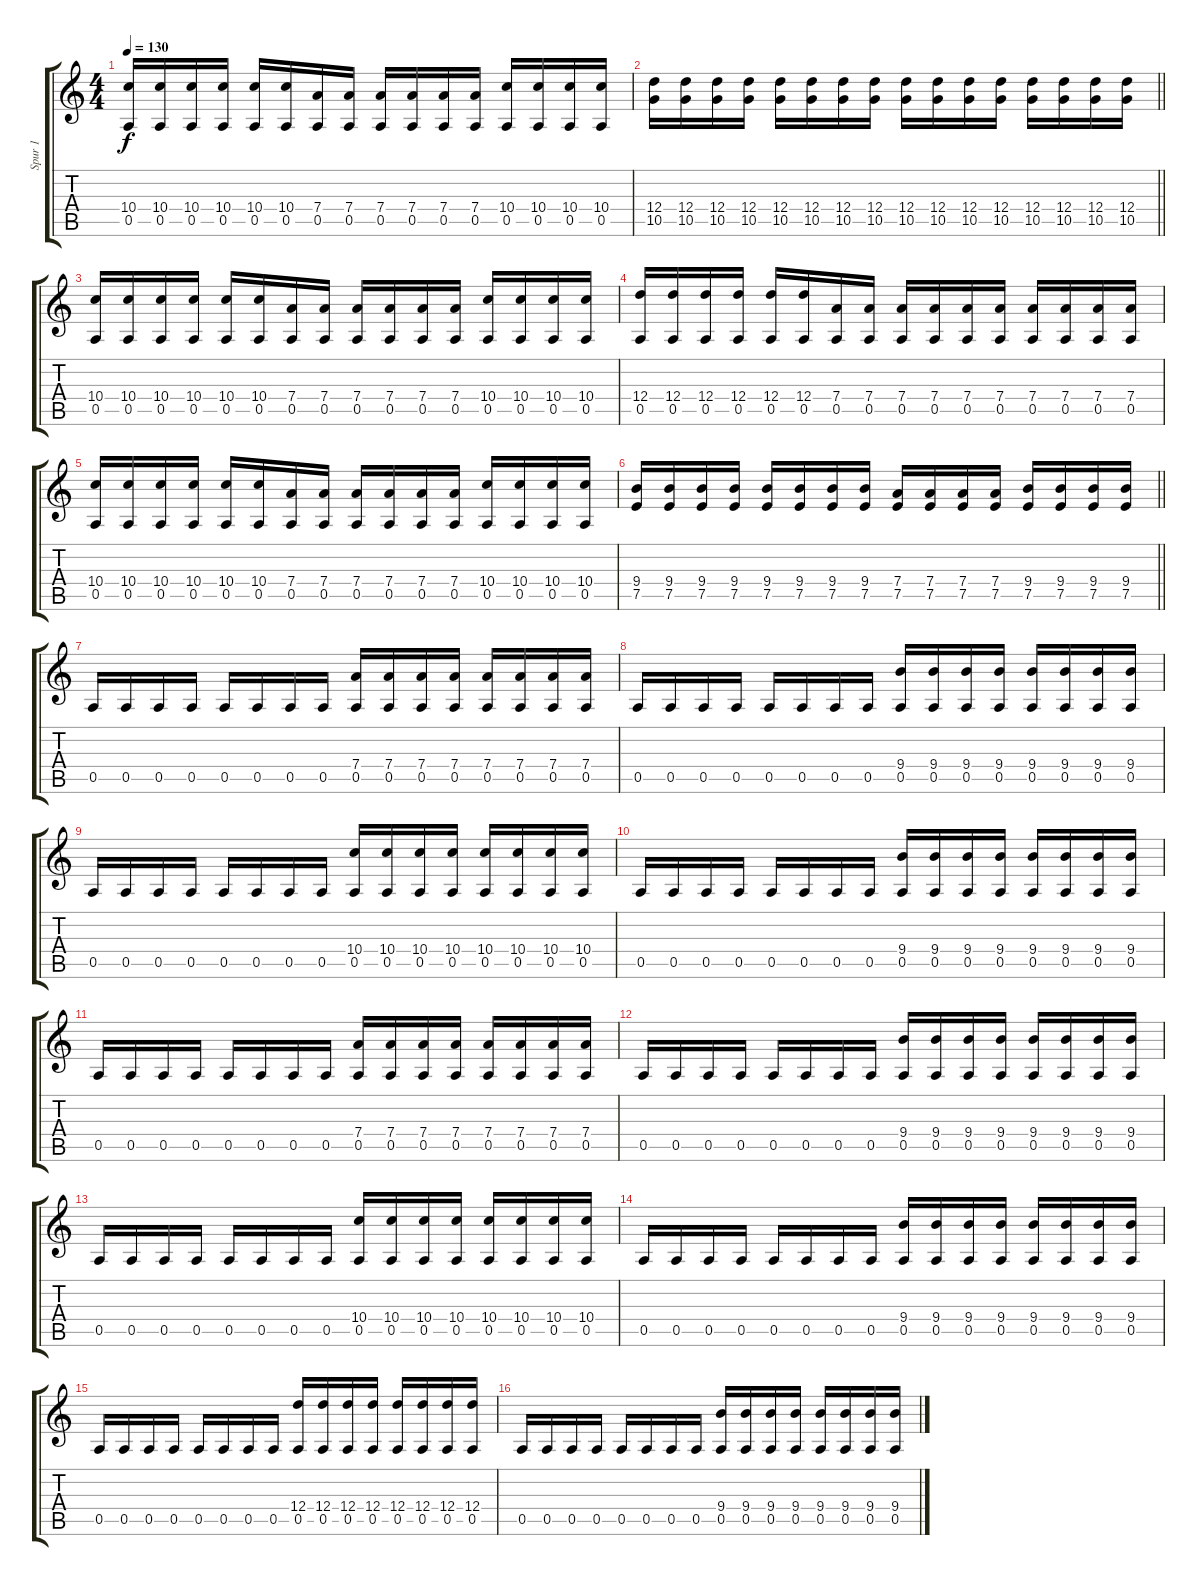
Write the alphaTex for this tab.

\track ("Spur 1" "Spur 1") {instrument distortionguitar}
\staff {score tabs}
\tuning (E4 B3 G3 D3 A2 E2) {hide}
\ts (4 4)
\tempo 130
\clef g2
\ks c
(10.4 0.5).16{dy f} (10.4 0.5).16 (10.4 0.5).16 (10.4 0.5).16 (10.4 0.5).16 (10.4 0.5).16 (7.4 0.5).16 (7.4 0.5).16 (7.4 0.5).16 (7.4 0.5).16 (7.4 0.5).16 (7.4 0.5).16 (10.4 0.5).16 (10.4 0.5).16 (10.4 0.5).16 (10.4 0.5).16 |
\barLineRight lightlight
(12.4 10.5).16 (12.4 10.5).16 (12.4 10.5).16 (12.4 10.5).16 (12.4 10.5).16 (12.4 10.5).16 (12.4 10.5).16 (12.4 10.5).16 (12.4 10.5).16 (12.4 10.5).16 (12.4 10.5).16 (12.4 10.5).16 (12.4 10.5).16 (12.4 10.5).16 (12.4 10.5).16 (12.4 10.5).16 |
(10.4 0.5).16 (10.4 0.5).16 (10.4 0.5).16 (10.4 0.5).16 (10.4 0.5).16 (10.4 0.5).16 (7.4 0.5).16 (7.4 0.5).16 (7.4 0.5).16 (7.4 0.5).16 (7.4 0.5).16 (7.4 0.5).16 (10.4 0.5).16 (10.4 0.5).16 (10.4 0.5).16 (10.4 0.5).16 |
(12.4 0.5).16 (12.4 0.5).16 (12.4 0.5).16 (12.4 0.5).16 (12.4 0.5).16 (12.4 0.5).16 (7.4 0.5).16 (7.4 0.5).16 (7.4 0.5).16 (7.4 0.5).16 (7.4 0.5).16 (7.4 0.5).16 (7.4 0.5).16 (7.4 0.5).16 (7.4 0.5).16 (7.4 0.5).16 |
(10.4 0.5).16 (10.4 0.5).16 (10.4 0.5).16 (10.4 0.5).16 (10.4 0.5).16 (10.4 0.5).16 (7.4 0.5).16 (7.4 0.5).16 (7.4 0.5).16 (7.4 0.5).16 (7.4 0.5).16 (7.4 0.5).16 (10.4 0.5).16 (10.4 0.5).16 (10.4 0.5).16 (10.4 0.5).16 |
\barLineRight lightlight
(9.4 7.5).16 (9.4 7.5).16 (9.4 7.5).16 (9.4 7.5).16 (9.4 7.5).16 (9.4 7.5).16 (9.4 7.5).16 (9.4 7.5).16 (7.4 7.5).16 (7.4 7.5).16 (7.4 7.5).16 (7.4 7.5).16 (9.4 7.5).16 (9.4 7.5).16 (9.4 7.5).16 (9.4 7.5).16 |
0.5.16 0.5.16 0.5.16 0.5.16 0.5.16 0.5.16 0.5.16 0.5.16 (7.4 0.5).16 (7.4 0.5).16 (7.4 0.5).16 (7.4 0.5).16 (7.4 0.5).16 (7.4 0.5).16 (7.4 0.5).16 (7.4 0.5).16 |
0.5.16 0.5.16 0.5.16 0.5.16 0.5.16 0.5.16 0.5.16 0.5.16 (9.4 0.5).16 (9.4 0.5).16 (9.4 0.5).16 (9.4 0.5).16 (9.4 0.5).16 (9.4 0.5).16 (9.4 0.5).16 (9.4 0.5).16 |
0.5.16 0.5.16 0.5.16 0.5.16 0.5.16 0.5.16 0.5.16 0.5.16 (10.4 0.5).16 (10.4 0.5).16 (10.4 0.5).16 (10.4 0.5).16 (10.4 0.5).16 (10.4 0.5).16 (10.4 0.5).16 (10.4 0.5).16 |
0.5.16 0.5.16 0.5.16 0.5.16 0.5.16 0.5.16 0.5.16 0.5.16 (9.4 0.5).16 (9.4 0.5).16 (9.4 0.5).16 (9.4 0.5).16 (9.4 0.5).16 (9.4 0.5).16 (9.4 0.5).16 (9.4 0.5).16 |
0.5.16 0.5.16 0.5.16 0.5.16 0.5.16 0.5.16 0.5.16 0.5.16 (7.4 0.5).16 (7.4 0.5).16 (7.4 0.5).16 (7.4 0.5).16 (7.4 0.5).16 (7.4 0.5).16 (7.4 0.5).16 (7.4 0.5).16 |
0.5.16 0.5.16 0.5.16 0.5.16 0.5.16 0.5.16 0.5.16 0.5.16 (9.4 0.5).16 (9.4 0.5).16 (9.4 0.5).16 (9.4 0.5).16 (9.4 0.5).16 (9.4 0.5).16 (9.4 0.5).16 (9.4 0.5).16 |
0.5.16 0.5.16 0.5.16 0.5.16 0.5.16 0.5.16 0.5.16 0.5.16 (10.4 0.5).16 (10.4 0.5).16 (10.4 0.5).16 (10.4 0.5).16 (10.4 0.5).16 (10.4 0.5).16 (10.4 0.5).16 (10.4 0.5).16 |
0.5.16 0.5.16 0.5.16 0.5.16 0.5.16 0.5.16 0.5.16 0.5.16 (9.4 0.5).16 (9.4 0.5).16 (9.4 0.5).16 (9.4 0.5).16 (9.4 0.5).16 (9.4 0.5).16 (9.4 0.5).16 (9.4 0.5).16 |
0.5.16 0.5.16 0.5.16 0.5.16 0.5.16 0.5.16 0.5.16 0.5.16 (12.4 0.5).16 (12.4 0.5).16 (12.4 0.5).16 (12.4 0.5).16 (12.4 0.5).16 (12.4 0.5).16 (12.4 0.5).16 (12.4 0.5).16 |
0.5.16 0.5.16 0.5.16 0.5.16 0.5.16 0.5.16 0.5.16 0.5.16 (9.4 0.5).16 (9.4 0.5).16 (9.4 0.5).16 (9.4 0.5).16 (9.4 0.5).16 (9.4 0.5).16 (9.4 0.5).16 (9.4 0.5).16
